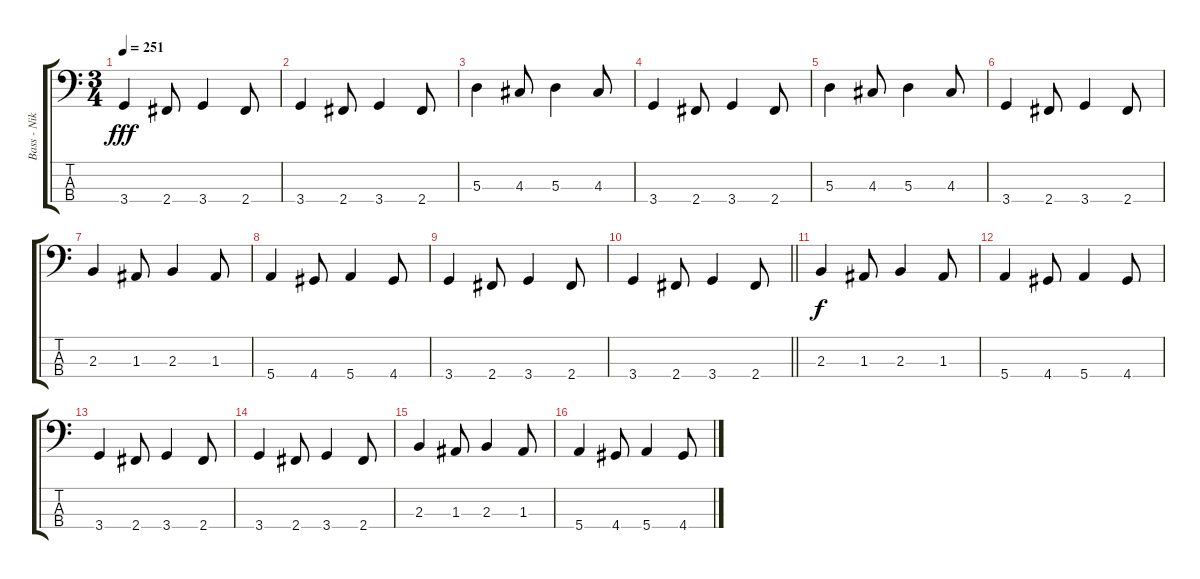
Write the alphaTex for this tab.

\track ("Bass - Nikola" "Bass - Nik") {instrument electricbasspick}
\staff {score tabs}
\tuning (G2 D2 A1 E1) {hide}
\ts (3 4)
\tempo 251
\clef f4
\ks c
3.4.4{dy fff} 2.4.8 3.4.4 2.4.8 |
3.4.4 2.4.8 3.4.4 2.4.8 |
5.3.4 4.3.8 5.3.4 4.3.8 |
3.4.4 2.4.8 3.4.4 2.4.8 |
5.3.4 4.3.8 5.3.4 4.3.8 |
3.4.4 2.4.8 3.4.4 2.4.8 |
2.3.4 1.3.8 2.3.4 1.3.8 |
5.4.4 4.4.8 5.4.4 4.4.8 |
3.4.4 2.4.8 3.4.4 2.4.8 |
\barLineRight lightlight
3.4.4 2.4.8 3.4.4 2.4.8 |
2.3.4{dy f} 1.3.8 2.3.4 1.3.8 |
5.4.4 4.4.8 5.4.4 4.4.8 |
3.4.4 2.4.8 3.4.4 2.4.8 |
3.4.4 2.4.8 3.4.4 2.4.8 |
2.3.4 1.3.8 2.3.4 1.3.8 |
5.4.4 4.4.8 5.4.4 4.4.8
